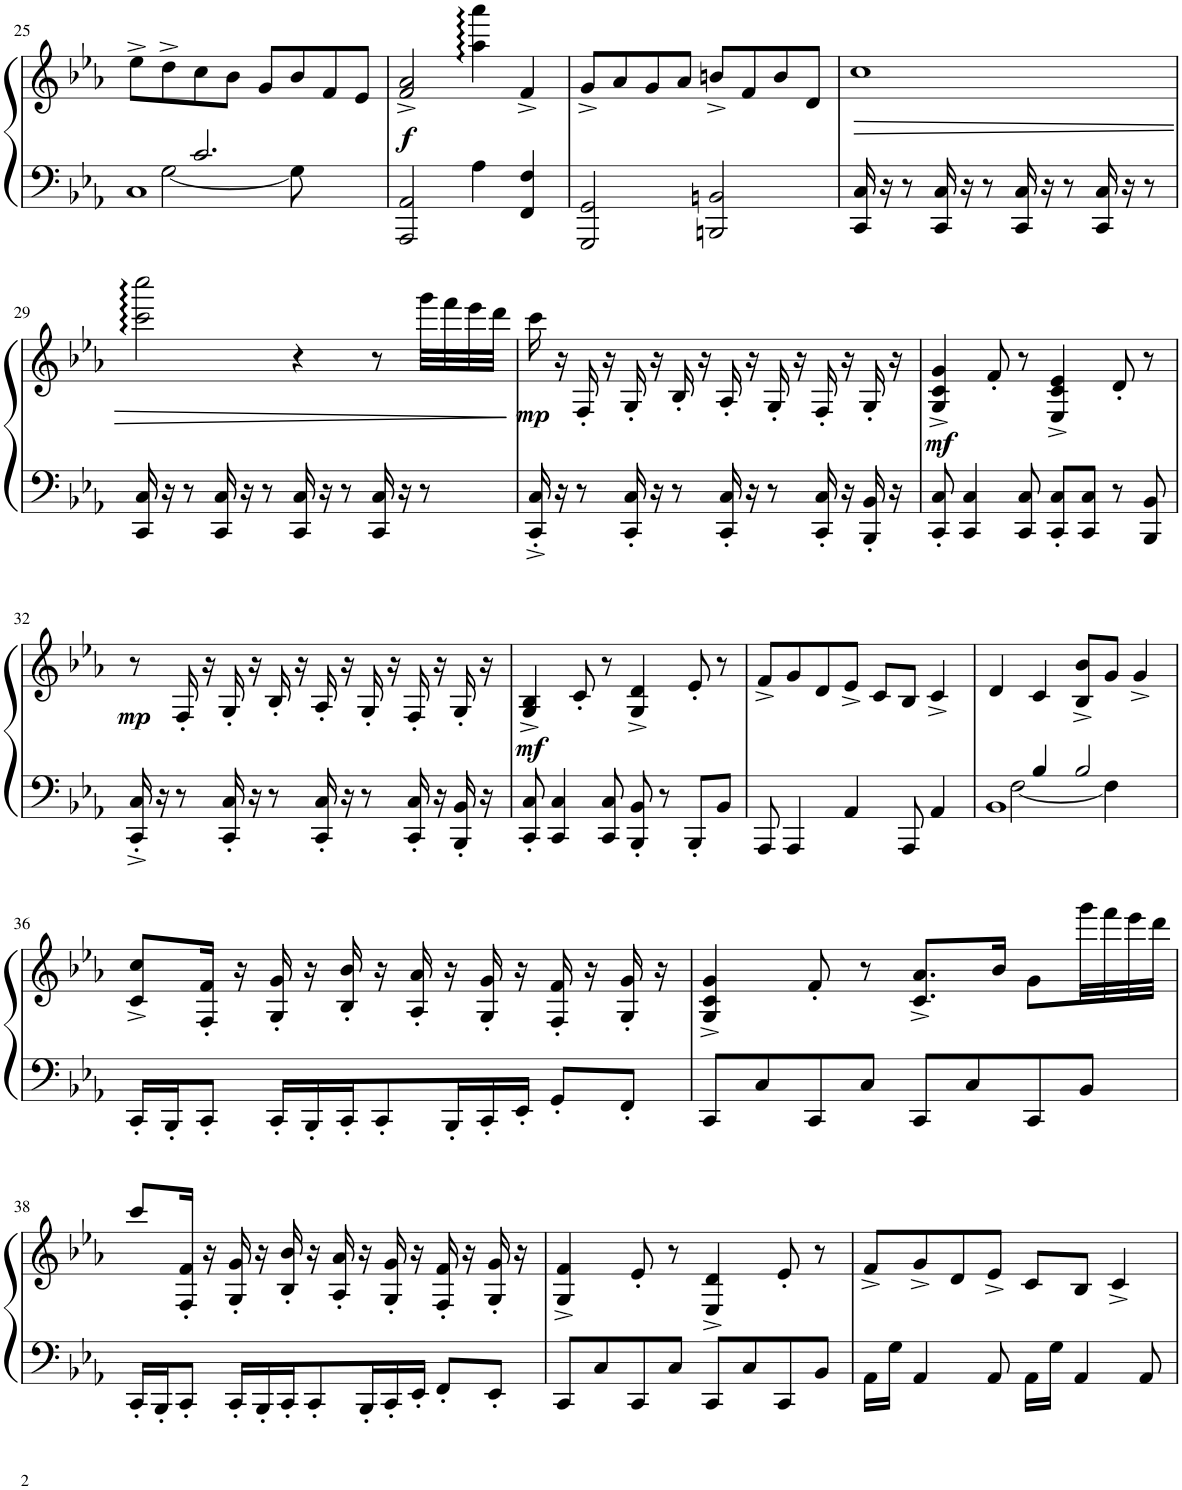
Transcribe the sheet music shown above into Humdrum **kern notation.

**kern	**kern	**dynam
*part1	*part1	*part1
*staff2	*staff1	*staff1/2
*I"Piano	*	*
*I'Pno.	*	*
!!LO:PB:g=z
*clefF4	*clefG2	*
*k[b-e-a-]	*k[b-e-a-]	*
*M4/4	*M4/4	*
=25	=25	=25
*^	*	*
*	*^	*	*
1C	8ryy	4ryy	8ee-^\L	.
.	[2G\	.	8dd^\	.
.	.	2.c/	8cc\	.
.	.	.	8b-\J	.
.	.	.	8g/L	.
.	8G\]	.	8b-/	.
.	4ryy	.	8f/	.
.	.	.	8e-/J	.
*v	*v	*v	*	*
=26	=26	=26
!	!	!LO:DY:b
2AAA-/ 2AA-/	2f/^ 2a-/^	f
4A-\	4aa-\ 4aaa-\	.
4FF/ 4F/	4f^/	.
=27	=27	=27
2GGG/ 2GG/	8g^/L	.
.	8a-/	.
.	8g/	.
.	8a-/J	.
2BBBn/ 2BBn/	8bn^/L	.
.	8f/	.
.	8b/	.
.	8d/J	.
=28	=28	=28
!	!	!LO:HP:b
16CC/ 16C/	1cc	>
16r	.	.
8r	.	.
16CC/ 16C/	.	.
16r	.	.
8r	.	.
16CC/ 16C/	.	.
16r	.	.
8r	.	.
16CC/ 16C/	.	.
16r	.	.
8r	.	.
!!LO:LB:g=z
=29	=29	=29
16CC/ 16C/	2ccc\ 2cccc\	.
16r	.	.
8r	.	.
16CC/ 16C/	.	.
16r	.	.
8r	.	.
16CC/ 16C/	4r	.
16r	.	.
8r	.	.
16CC/ 16C/	8r	.
16r	.	.
8r	32ggg\LLL	.
.	32fff\	.
.	32eee-\	.
.	32ddd\JJJ	.
.	.	]
=30	=30	=30
!	!	!LO:DY:b
16CC/'^ 16C/'^	16ccc\	mp
16r	16r	.
8r	16F'/	.
.	16r	.
16CC/' 16C/'	16G'/	.
16r	16r	.
8r	16B-'/	.
.	16r	.
16CC/' 16C/'	16A-'/	.
16r	16r	.
8r	16G'/	.
.	16r	.
16CC/' 16C/'	16F'/	.
16r	16r	.
16BBB-/' 16BB-/'	16G'/	.
16r	16r	.
=31	=31	=31
!	!	!LO:DY:b
8CC/' 8C/'	4G/^ 4c/^ 4g/^	mf
4CC/ 4C/	.	.
.	8f'/	.
8CC/ 8C/	8r	.
8CC/' 8C/'L	4E-/^ 4c/^ 4e-/^	.
8CC/ 8C/J	.	.
8r	8d'/	.
8BBB-/ 8BB-/	8r	.
!!LO:LB:g=z
=32	=32	=32
!	!	!LO:DY:b
16CC/'^ 16C/'^	8r	mp
16r	.	.
8r	16F'/	.
.	16r	.
16CC/' 16C/'	16G'/	.
16r	16r	.
8r	16B-'/	.
.	16r	.
16CC/' 16C/'	16A-'/	.
16r	16r	.
8r	16G'/	.
.	16r	.
16CC/' 16C/'	16F'/	.
16r	16r	.
16BBB-/' 16BB-/'	16G'/	.
16r	16r	.
=33	=33	=33
!	!	!LO:DY:b
8CC/' 8C/'	4G/^ 4B-/^	mf
4CC/ 4C/	.	.
.	8c'/	.
8CC/ 8C/	8r	.
8BBB-/' 8BB-/'	4G/^ 4d/^	.
8r	.	.
8BBB-'/L	8e-'/	.
8BB-/J	8r	.
=34	=34	=34
8AAA-/	8f^/L	.
4AAA-/	8g/	.
.	8d/	.
4AA-/	8e-^/J	.
.	8c/L	.
8AAA-/	8B-/J	.
4AA-/	4c^/	.
=35	=35	=35
*^	*	*
*	*^	*	*
1BB-	8ryy	4ryy	4d/	.
.	[2F\	.	.	.
.	.	4B-/	4c/	.
.	.	2B-/	8B-/^ 8b-/^L	.
.	4F\]	.	8g/J	.
.	.	.	4g^/	.
.	8ryy	.	.	.
*v	*v	*v	*	*
!!LO:LB:g=z
=36	=36	=36
16CC'/LL	8c/^ 8cc/^L	.
16BBB-'/J	.	.
8CC'/J	16F/' 16f/'Jk	.
.	16r	.
16CC'/LL	16G/' 16g/'	.
16BBB-'/	16r	.
16CC'/J	16B-/' 16b-/'	.
8CC'/	16r	.
.	16A-/' 16a-/'	.
16BBB-'/L	16r	.
16CC'/	16G/' 16g/'	.
16EE-'/JJ	16r	.
8GG'/L	16F/' 16f/'	.
.	16r	.
8FF'/J	16G/' 16g/'	.
.	16r	.
=37	=37	=37
8CC/L	4G/^ 4c/^ 4g/^	.
8C/	.	.
8CC/	8f'/	.
8C/J	8r	.
8CC/L	8.c/^ 8.a-/^L	.
8C/	.	.
.	16b-/Jk	.
8CC/	8g\L	.
8BB-/J	32ggg\LL	.
.	32fff\	.
.	32eee-\	.
.	32ddd\JJJ	.
!!LO:LB:g=z
=38	=38	=38
16CC'/LL	8ccc/L	.
16BBB-'/J	.	.
8CC'/J	16F/' 16f/'Jk	.
.	16r	.
16CC'/LL	16G/' 16g/'	.
16BBB-'/	16r	.
16CC'/J	16B-/' 16b-/'	.
8CC'/	16r	.
.	16A-/' 16a-/'	.
16BBB-'/L	16r	.
16CC'/	16G/' 16g/'	.
16EE-'/JJ	16r	.
8FF'/L	16F/' 16f/'	.
.	16r	.
8EE-'/J	16G/' 16g/'	.
.	16r	.
=39	=39	=39
8CC/L	4G/^ 4f/^	.
8C/	.	.
8CC/	8e-'/	.
8C/J	8r	.
8CC/L	4E-/^ 4d/^	.
8C/	.	.
8CC/	8e-'/	.
8BB-/J	8r	.
=40	=40	=40
16AA-\LL	8f^/L	.
16G\JJ	.	.
4AA-/	8g^/	.
.	8d/	.
8AA-/	8e-^/J	.
16AA-\LL	8c/L	.
16G\JJ	.	.
4AA-/	8B-/J	.
.	4c^/	.
8AA-/	.	.
=	=	=
*-	*-	*-
